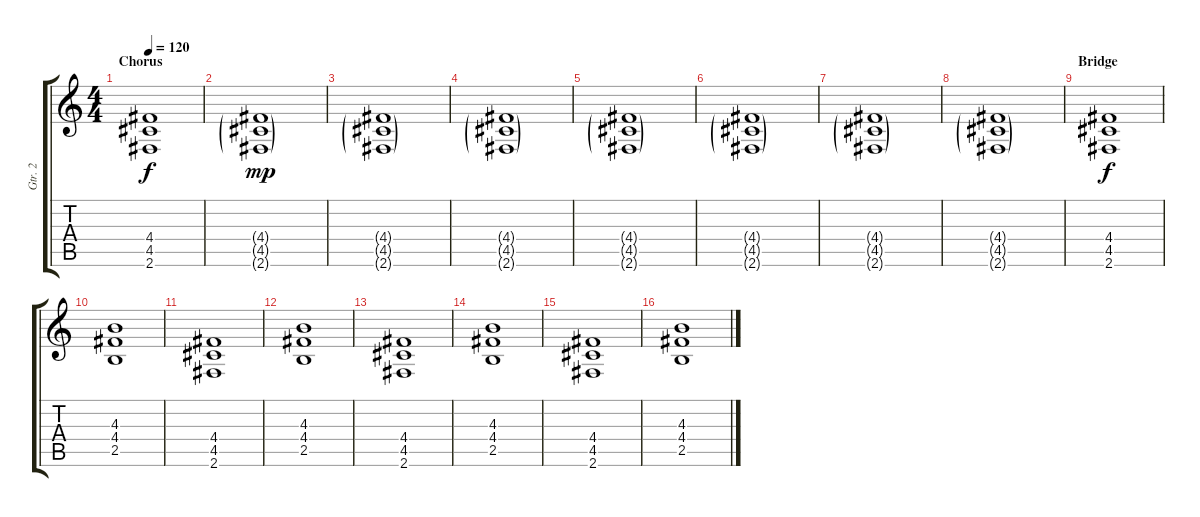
\track ("Gtr. 2" "Gtr. 2") {instrument distortionguitar}
\staff {score tabs}
\tuning (E4 B3 G3 D3 A2 E2) {hide}
\ts (4 4)
\section ("" "Chorus")
\tempo 120
\clef g2
\ks c
(4.4 4.5 2.6).1{dy f} |
(4.4{g} 4.5{g} 2.6{g}).1{dy mp} |
(4.4{g} 4.5{g} 2.6{g}).1 |
(4.4{g} 4.5{g} 2.6{g}).1 |
(4.4{g} 4.5{g} 2.6{g}).1 |
(4.4{g} 4.5{g} 2.6{g}).1 |
(4.4{g} 4.5{g} 2.6{g}).1 |
(4.4{g} 4.5{g} 2.6{g}).1 |
\section ("" "Bridge")
(4.4 4.5 2.6).1{dy f} |
(4.3 4.4 2.5).1 |
(4.4 4.5 2.6).1 |
(4.3 4.4 2.5).1 |
(4.4 4.5 2.6).1 |
(4.3 4.4 2.5).1 |
(4.4 4.5 2.6).1 |
(4.3 4.4 2.5).1
